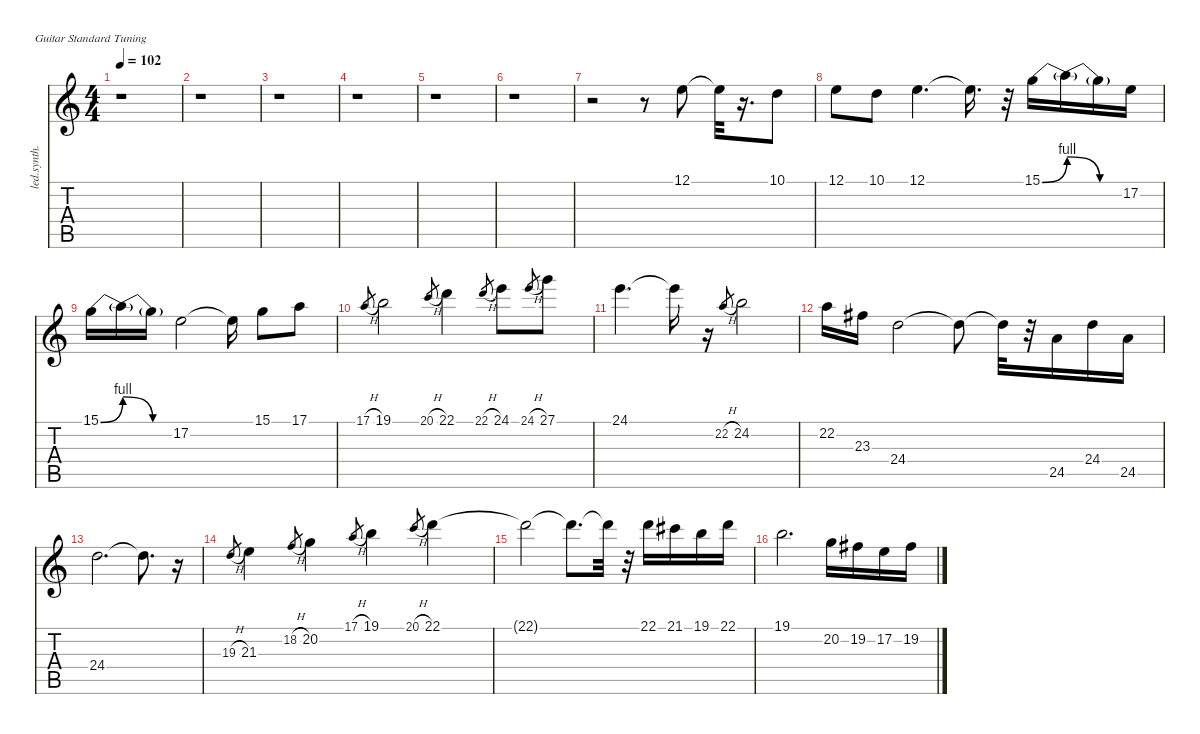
\defaultSystemsLayout 4
\hideDynamics
\bracketExtendMode nobrackets
\otherSystemsTrackNameOrientation horizontal
\track ("Rick Wright Solo" "led.synth.") {instrument lead2sawtooth}
\staff {score tabs}
\tuning (E4 B3 G3 D3 A2 E2)
\ts (4 4)
\tempo 102
\clef g2
\ks c
r.1{dy ppp} |
r.1 |
r.1 |
r.1 |
r.1 |
r.1 |
r.2 r.8 12.1.8{dy pp} 12.1{t}.32{dy f} r.16{d} 10.1.8{dy p} |
12.1.8{dy f} 10.1.8{dy mp} 12.1.4{d dy mf} 12.1{t}.16{d dy f} r.32 15.1{be (bend 0 0 60 4)}.16 15.1{be (release 0 4 60 0) t}.16 15.1{be (hold 0 0 60 0) t}.16 17.2.16 |
15.1{be (bend 0 0 60 4)}.16{dy mf} 15.1{be (release 0 4 60 0) t}.16{dy f} 15.1{be (hold 0 0 60 0) t}.16 17.2.2{dy mf} 17.2{t}.16{dy f} 15.1.8 17.1.8 |
17.1{h}.8{gr dy mf} 19.1.2{dy f} 20.1{h}.8{gr dy mp} 22.1.4{dy mf} 22.1{h}.8{gr} 24.1.8{dy f} 24.1{h}.8{gr dy mf} 27.1.8{dy f} |
24.1.4{d} 24.1{t}.16 r.16 22.2{h}.8{gr dy mf} 24.2.2{dy f} |
22.2.16{dy mf} 23.3{acc #}.16 24.4.2{dy f} 24.4{t}.8 24.4{t}.32 r.32 24.5.16{dy mf} 24.4.16{dy f} 24.5.16 |
24.4.2{d} 24.4{t}.8{d} r.16 |
19.3{h}.8{gr dy mp} 21.3.4{dy mf} 18.2{h}.8{gr dy mp} 20.2.4{dy mf} 17.1{h}.8{gr} 19.1.4{dy f} 20.1{h}.8{gr dy mf} 22.1.4{dy f} |
22.1{t}.2 22.1{t}.8{d} 22.1{t}.32 r.32 22.1.16{dy mf} 21.1{acc #}.16 19.1.16 22.1.16 |
19.1.2{d} 20.2.16{dy f} 19.2{acc #}.16{dy mf} 17.2.16 19.2{acc #}.16
